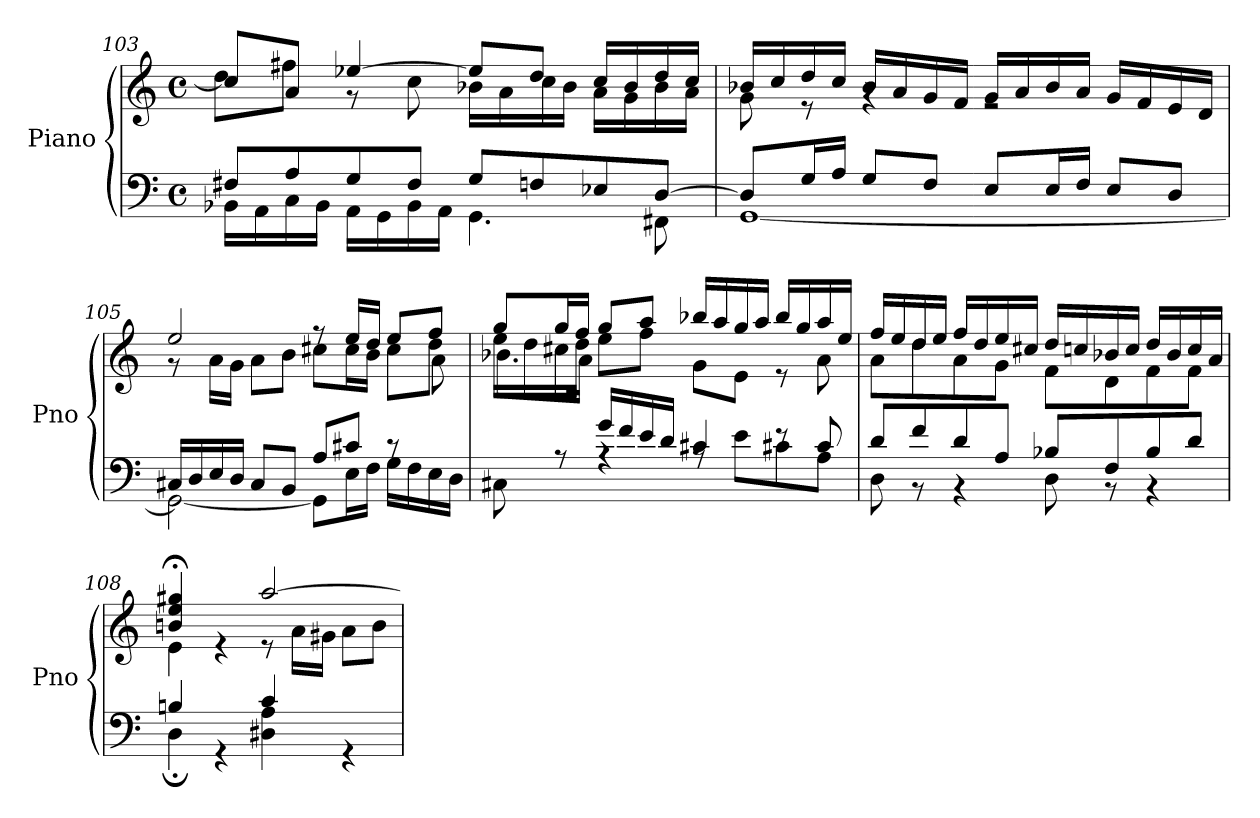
**kern	**kern
*part1	*part1
*staff2	*staff1
*I"Piano	*
*I'Pno	*
!!LO:LB:g=z
*clefF4	*clefG2
*k[]	*k[]
*M4/4	*M4/4
*met(c)	*met(c)
=103	=103
*^	*^
8F#X/L	16BB-X\LL	8cc/L]	8dd\L
.	16AA\	.	.
8A/	16C\	8a/J	8ff#X\J
.	16BB-\JJ	.	.
8G/	16AA\LL	[4ee-X/	8r
.	16GG\	.	.
8F#/J	16BB-\	.	8cc\
.	16AA\JJ	.	.
8G/L	4.GG\	8ee-/L]	16b-X\LL
.	.	.	16a\
8Fn/	.	8dd/J	16cc\
.	.	.	16b-\JJ
8E-X/	.	16cc/LL	16a\LL
.	.	16b-/	16g\
[8D/J	8FF#X\	16dd/	16b-\
.	.	16cc/JJ	16a\JJ
=104	=104	=104	=104
8D/L]	[1GG	16b-X/LL	8g\
.	.	16cc/	.
16G/L	.	16dd/	8r
16A/JJ	.	16cc/JJ	.
8G/L	.	16b-/LL	4rg
.	.	16a/	.
8F/J	.	16g/	.
.	.	16f/JJ	.
8E/L	.	16g/LL	2re
.	.	16a/	.
16E/L	.	16b-/	.
16F/JJ	.	16a/JJ	.
8E/L	.	16g/LL	.
.	.	16f/	.
8D/J	.	16e/	.
.	.	16d/JJ	.
!!LO:PB:g=z
=105	=105	=105	=105
*	*	*	*^
16C#X/LL	2GG\_	2ee/	8r	2..ryy
16D/	.	.	.	.
16E/	.	.	16a\LL	.
16D/JJ	.	.	16g\JJ	.
8C#/L	.	.	8a\L	.
8BB/J	.	.	8b\J	.
8A/L	8GG\L]	8rff	8cc#X\L	.
8c#X/J	16E\L	16ee/LL	16cc#\L	.
.	16F\JJ	16dd/JJ	16b\JJ	.
8rc	16G\LL	8ee/L	8cc#\L	.
.	16F\	.	.	.
8ryy	16E\	8ff/J	8dd\J	8a\
.	16D\JJ	.	.	.
=106	=106	=106	=106	=106
4ryy	8C#X\	8gg/L	16ee\LL	8.b-X\L
.	.	.	16dd\	.
.	8rA	16gg/L	16cc#X\	.
.	.	16ff/JJ	16dd\JJ	16a\Jk
16g/LL	4rA	8gg/L	8ee\L	2.ryy
16f/	.	.	.	.
16e/	.	8aa/J	8ff\J	.
16d/JJ	.	.	.	.
4c#X/	8rA	16bb-X/LL	8g\L	.
.	.	16aa/	.	.
.	8e\L	16gg/	8e\J	.
.	.	16aa/JJ	.	.
8re	8c#X\	16bb-/LL	8r	.
.	.	16gg/	.	.
8c#/	8A\J	16aa/	8a\	.
.	.	16ee/JJ	.	.
*	*	*	*v	*v
!!LO:LB:g=z
=107	=107	=107	=107
8d/L	8D\	16ff/LL	8a\L
.	.	16ee/	.
8f/	8r	16dd/	8dd\
.	.	16ee/JJ	.
8d/	4r	16ff/LL	8a\
.	.	16dd/	.
8A/J	.	16ee/	8g\J
.	.	16cc#X/JJ	.
8B-X/L	8D\	16dd/LL	8f\L
.	.	16ccn/	.
8F/	8r	16b-X/	8d\
.	.	16cc/JJ	.
8B-/	4r	16dd/LL	8f\
.	.	16b-/	.
8d/J	.	16cc/	8f\J
.	.	16a/JJ	.
=108	=108	=108	=108
4Bn/	4D;\	4bn/;< 4ee/;< 4gg#X/;<	4e\
4rGG	4ryy	4re	4ryy
4c/	4D#X\ 4A\	[2aa/	8r
.	.	.	16a\LL
.	.	.	16g#X\JJ
4rGG	4ryy	.	8a\L
.	.	.	8b\J
*v	*v	*	*
*	*v	*v
=	=
*-	*-
